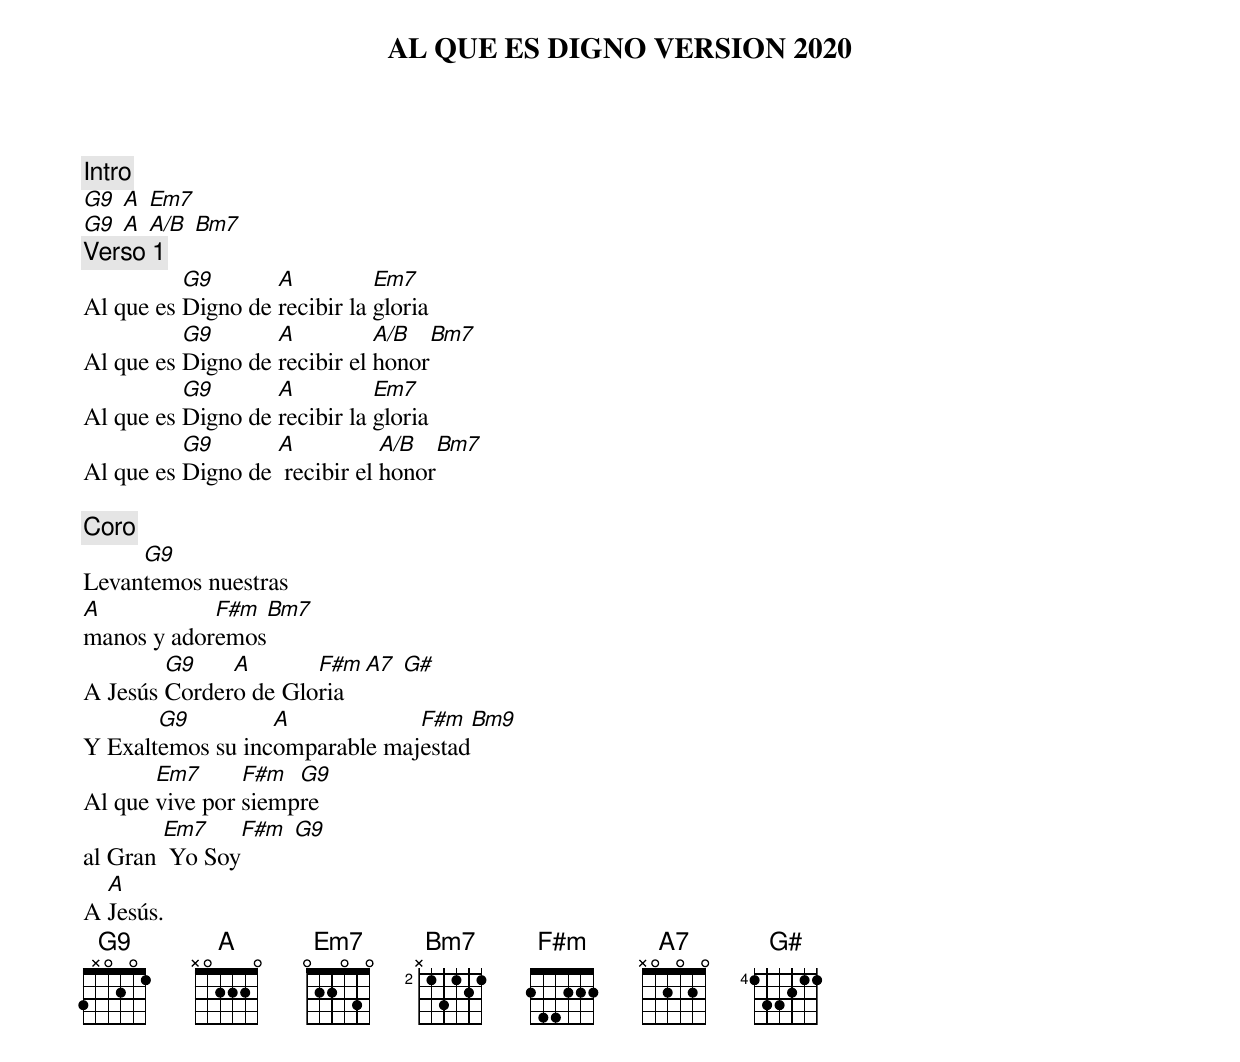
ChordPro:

{title: AL QUE ES DIGNO VERSION 2020}
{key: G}
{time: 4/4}
{comment: Intro}
[G9] [A] [Em7]
[G9] [A] [A/B] [Bm7]
{comment: Verso 1}
Al que es [G9]Digno de [A]recibir la [Em7]gloria
Al que es [G9]Digno de [A]recibir el [A/B]honor[Bm7]
Al que es [G9]Digno de [A]recibir la [Em7]gloria
Al que es [G9]Digno de [A] recibir el [A/B]honor[Bm7]

{comment: Coro}
Levan[G9]temos nuestras
[A]manos y ador[F#m]emos[Bm7]
A Jesús [G9]Corder[A]o de Glo[F#m]ria[A7] [G#]
Y Exalt[G9]emos su inc[A]omparable maj[F#m]estad[Bm9]
Al que [Em7]vive por [F#m]siemp[G9]re
al Gran [Em7] Yo Soy[F#m] [G9]
A [A]Jesús.
